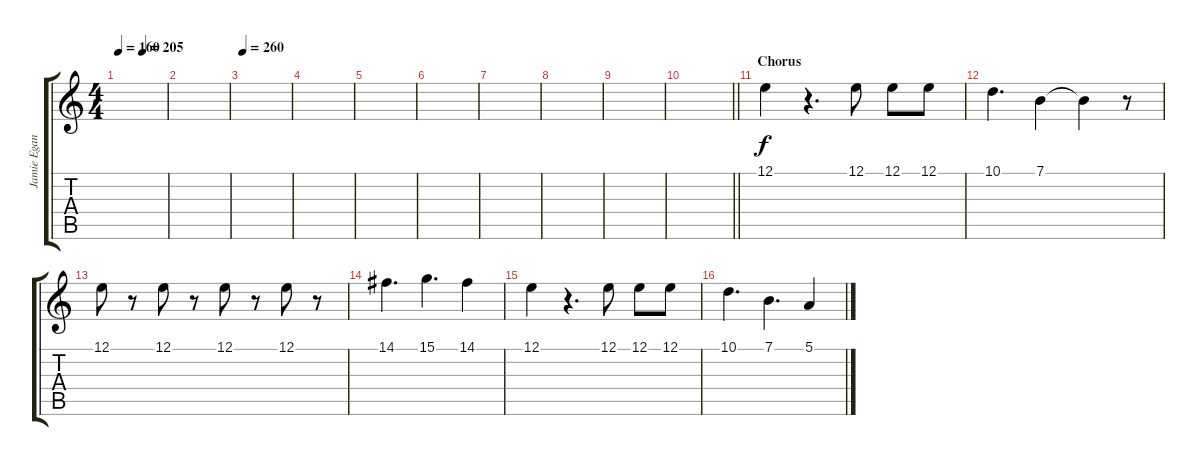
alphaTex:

\track ("Jamie Egan         - Trumpet" "Jamie Egan") {instrument trumpet}
\staff {score tabs}
\tuning (E4 B3 G3 D3 A2 E2) {hide}
\ts (4 4)
\tempo 160
\tempo (205 0.5)
\clef g2
\ks c
|
|
\tempo 260
|
|
|
|
|
|
|
\barLineRight lightlight
|
\section ("" "Chorus")
12.1.4 r.4{d} 12.1.8 12.1.8 12.1.8 |
10.1.4{d} 7.1.4 7.1{t}.4 r.8 |
12.1.8 r.8 12.1.8 r.8 12.1.8 r.8 12.1.8 r.8 |
14.1.4{d} 15.1.4{d} 14.1.4 |
12.1.4 r.4{d} 12.1.8 12.1.8 12.1.8 |
10.1.4{d} 7.1.4{d} 5.1.4
